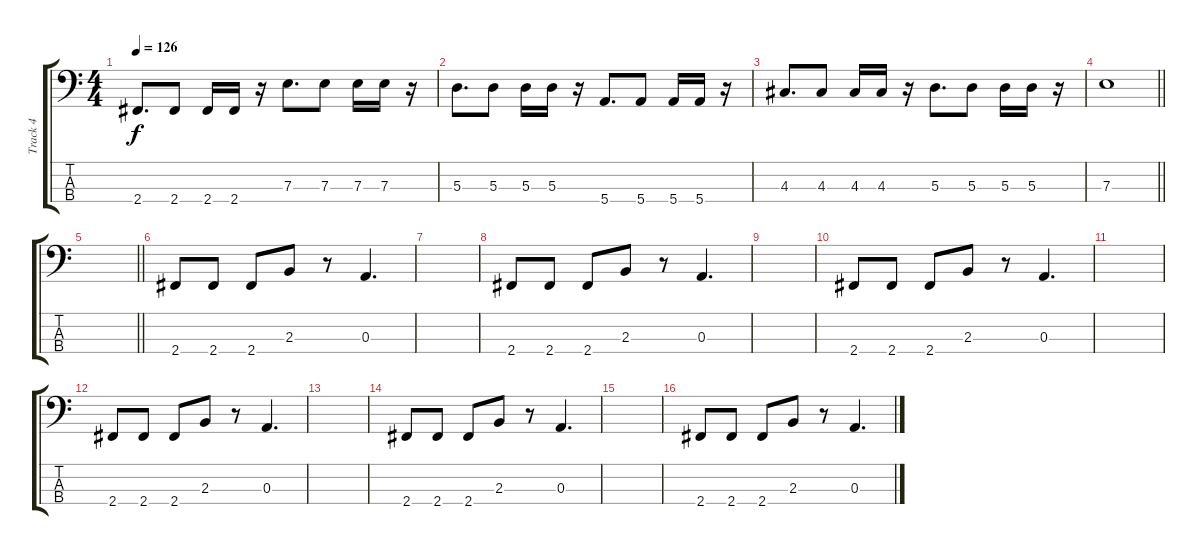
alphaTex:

\track ("Track 4" "Track 4") {instrument electricbassfinger}
\staff {score tabs}
\tuning (G2 D2 A1 E1) {hide}
\ts (4 4)
\tempo 126
\clef f4
\ks c
2.4.8{d dy f} 2.4.8 2.4.16 2.4.16 r.16 7.3.8{d} 7.3.8 7.3.16 7.3.16 r.16 |
5.3.8{d} 5.3.8 5.3.16 5.3.16 r.16 5.4.8{d} 5.4.8 5.4.16 5.4.16 r.16 |
4.3.8{d} 4.3.8 4.3.16 4.3.16 r.16 5.3.8{d} 5.3.8 5.3.16 5.3.16 r.16 |
\barLineRight lightlight
7.3.1 |
\barLineRight lightlight
|
2.4.8 2.4.8 2.4.8 2.3.8 r.8 0.3.4{d} |
|
2.4.8 2.4.8 2.4.8 2.3.8 r.8 0.3.4{d} |
|
2.4.8 2.4.8 2.4.8 2.3.8 r.8 0.3.4{d} |
|
2.4.8 2.4.8 2.4.8 2.3.8 r.8 0.3.4{d} |
|
2.4.8 2.4.8 2.4.8 2.3.8 r.8 0.3.4{d} |
|
2.4.8 2.4.8 2.4.8 2.3.8 r.8 0.3.4{d}
